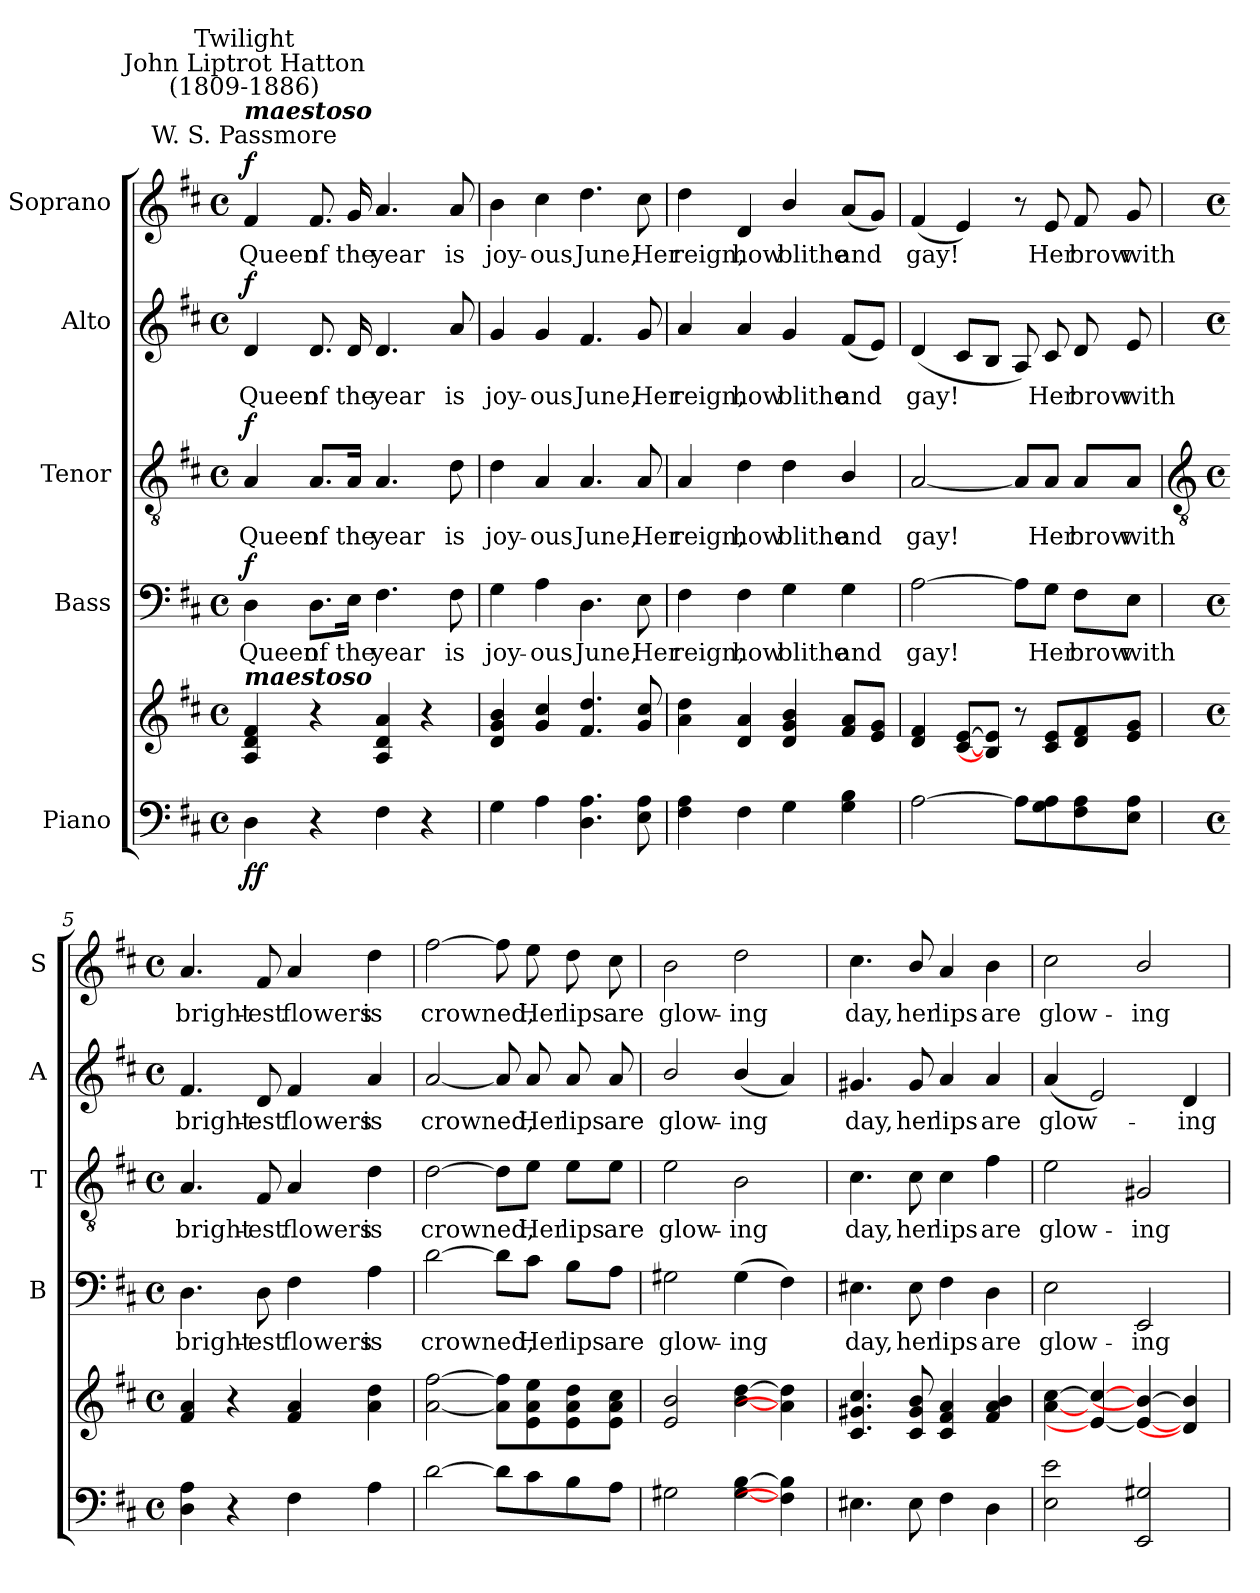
**kern	**kern	**dynam	**kern	**text	**dynam	**kern	**text	**dynam	**kern	**text	**dynam	**kern	**text	**dynam
*part5	*part5	*part5	*part4	*part4	*part4	*part3	*part3	*part3	*part2	*part2	*part2	*part1	*part1	*part1
*staff6	*staff5	*staff5/6	*staff4	*staff4	*staff4	*staff3	*staff3	*staff3	*staff2	*staff2	*staff2	*staff1	*staff1	*staff1
*I"Piano	*	*	*I"Bass	*	*	*I"Tenor	*	*	*I"Alto	*	*	*I"Soprano	*	*
*	*	*	*I'B	*	*	*I'T	*	*	*I'A	*	*	*I'S	*	*
*clefF4	*clefG2	*	*clefF4	*	*	*clefGv2	*	*	*clefG2	*	*	*clefG2	*	*
*k[f#c#]	*k[f#c#]	*	*k[f#c#]	*	*	*k[f#c#]	*	*	*k[f#c#]	*	*	*k[f#c#]	*	*
*D:	*D:	*	*D:	*	*	*D:	*	*	*D:	*	*	*D:	*	*
*M4/4	*M4/4	*	*M4/4	*	*	*M4/4	*	*	*M4/4	*	*	*M4/4	*	*
*met(c)	*met(c)	*	*met(c)	*	*	*met(c)	*	*	*met(c)	*	*	*met(c)	*	*
*MM84	*MM84	*	*MM84	*	*	*MM84	*	*	*MM84	*	*	*MM84	*	*
=1	=1	=1	=1	=1	=1	=1	=1	=1	=1	=1	=1	=1	=1	=1
!	!	!	!	!	!	!	!	!	!	!	!	!LO:TX:a:cj:t=W. S. Passmore	!	!
!	!	!	!	!	!	!	!	!	!	!	!	!LO:TX:a:Bi:t=maestoso	!	!
!	!	!	!	!	!	!	!	!	!	!	!	!LO:TX:a:cj:t=John Liptrot Hatton\n(1809-1886)	!	!
!	!	!	!	!	!	!	!	!	!	!	!	!LO:TX:a:cj:t=Twilight	!	!
!	!LO:TX:a:Bi:t=maestoso	!	!	!	!	!	!	!	!	!	!	!	!	!
!	!	!LO:DY:b=2	!	!LO:LY:b	!	!	!LO:LY:b	!	!	!LO:LY:b	!	!	!LO:LY:b	!
!	!	!LO:DY:n=1:b	!	!	!LO:DY:b	!	!	!LO:DY:b	!	!	!LO:DY:b	!	!	!LO:DY:b
4D\	4A 4d 4f#	f f	4D	Queen	f	4A	Queen	f	4d	Queen	f	4f#	Queen	f
!	!	!	!	!LO:LY:b	!	!	!LO:LY:b	!	!	!LO:LY:b	!	!	!LO:LY:b	!
4r	4r	.	8.D\L	of	.	8.A/L	of	.	8.d	of	.	8.f#	of	.
!	!	!	!	!LO:LY:b	!	!	!LO:LY:b	!	!	!LO:LY:b	!	!	!LO:LY:b	!
.	.	.	16E\Jk	the	.	16A/Jk	the	.	16d	the	.	16g	the	.
!	!	!	!	!LO:LY:b	!	!	!LO:LY:b	!	!	!LO:LY:b	!	!	!LO:LY:b	!
4F#	4A 4d 4a	.	4.F#	year	.	4.A	year	.	4.d	year	.	4.a	year	.
4r	4r	.	.	.	.	.	.	.	.	.	.	.	.	.
!	!	!	!	!LO:LY:b	!	!	!LO:LY:b	!	!	!LO:LY:b	!	!	!LO:LY:b	!
.	.	.	8F#	is	.	8d	is	.	8a	is	.	8a	is	.
=2	=2	=2	=2	=2	=2	=2	=2	=2	=2	=2	=2	=2	=2	=2
!	!	!	!	!LO:LY:b	!	!	!LO:LY:b	!	!	!LO:LY:b	!	!	!LO:LY:b	!
4G	4d 4g 4b	.	4G	joy-	.	4d	joy-	.	4g	joy-	.	4b	joy-	.
!	!	!	!	!LO:LY:b	!	!	!LO:LY:b	!	!	!LO:LY:b	!	!	!LO:LY:b	!
4A	4g 4cc#	.	4A	-ous	.	4A	-ous	.	4g	-ous	.	4cc#	-ous	.
!	!	!	!	!LO:LY:b	!	!	!LO:LY:b	!	!	!LO:LY:b	!	!	!LO:LY:b	!
4.D 4.A	4.f# 4.dd	.	4.D	June,	.	4.A	June,	.	4.f#	June,	.	4.dd	June,	.
!	!	!	!	!LO:LY:b	!	!	!LO:LY:b	!	!	!LO:LY:b	!	!	!LO:LY:b	!
8E 8A	8g 8cc#	.	8E	Her	.	8A	Her	.	8g	Her	.	8cc#	Her	.
=3	=3	=3	=3	=3	=3	=3	=3	=3	=3	=3	=3	=3	=3	=3
!	!	!	!	!LO:LY:b	!	!	!LO:LY:b	!	!	!LO:LY:b	!	!	!LO:LY:b	!
4F# 4A	4a 4dd	.	4F#	reign,	.	4A	reign,	.	4a	reign,	.	4dd	reign,	.
!	!	!	!	!LO:LY:b	!	!	!LO:LY:b	!	!	!LO:LY:b	!	!	!LO:LY:b	!
4F#	4d 4a	.	4F#	how	.	4d	how	.	4a	how	.	4d	how	.
!	!	!	!	!LO:LY:b	!	!	!LO:LY:b	!	!	!LO:LY:b	!	!	!LO:LY:b	!
4G	4d/ 4g/ 4b/	.	4G	blithe	.	4d	blithe	.	4g	blithe	.	4b/	blithe	.
!	!	!	!	!LO:LY:b	!	!	!LO:LY:b	!	!	!LO:LY:b	!	!	!LO:LY:b	!
4G 4B	8f# 8aL	.	4G	and	.	4B/	and	.	(<8f#L	and	.	(<8aL	and	.
.	8e 8gJ	.	.	.	.	.	.	.	8eJ)	.	.	8gJ)	.	.
=4	=4	=4	=4	=4	=4	=4	=4	=4	=4	=4	=4	=4	=4	=4
!	!	!	!	!LO:LY:b	!	!	!LO:LY:b	!	!	!LO:LY:b	!	!	!LO:LY:b	!
[2A	4d 4f#	.	[2A	gay!	.	[2A	gay!	.	(<4d	gay!	.	(<4f#	gay!	.
.	[8c# [8eL	.	.	.	.	.	.	.	8c#L	.	.	4e)	.	.
.	8B] 8e]J	.	.	.	.	.	.	.	8BJ	.	.	.	.	.
8AL]	8r	.	8A\L]	.	.	8A/L]	.	.	8A)	.	.	8r	.	.
!	!	!	!	!LO:LY:b	!	!	!LO:LY:b	!	!	!LO:LY:b	!	!	!LO:LY:b	!
8G 8A	8c# 8eL	.	8G\J	Her	.	8A/J	Her	.	8c#	Her	.	8e	Her	.
!	!	!	!	!LO:LY:b	!	!	!LO:LY:b	!	!	!LO:LY:b	!	!	!LO:LY:b	!
8F# 8A	8d 8f#	.	8F#\L	brow	.	8A/L	brow	.	8d	brow	.	8f#	brow	.
!	!	!	!	!LO:LY:b	!	!	!LO:LY:b	!	!	!LO:LY:b	!	!	!LO:LY:b	!
8E 8AJ	8e 8gJ	.	8E\J	with	.	8A/J	with	.	8e	with	.	8g	with	.
!!LO:LB:g=z
=5	=5	=5	=5	=5	=5	=5	=5	=5	=5	=5	=5	=5	=5	=5
*	*	*	*	*	*	*clefGv2	*	*	*	*	*	*	*	*
*M4/4	*M4/4	*	*M4/4	*	*	*M4/4	*	*	*M4/4	*	*	*M4/4	*	*
*met(c)	*met(c)	*	*met(c)	*	*	*met(c)	*	*	*met(c)	*	*	*met(c)	*	*
!	!	!	!	!LO:LY:b	!	!	!LO:LY:b	!	!	!LO:LY:b	!	!	!LO:LY:b	!
4D 4A	4f# 4a	.	4.D	bright-	.	4.A	bright-	.	4.f#	bright-	.	4.a	bright-	.
4r	4r	.	.	.	.	.	.	.	.	.	.	.	.	.
!	!	!	!	!LO:LY:b	!	!	!LO:LY:b	!	!	!LO:LY:b	!	!	!LO:LY:b	!
.	.	.	8D	-est	.	8F#	-est	.	8d	-est	.	8f#	-est	.
!	!	!	!	!LO:LY:b	!	!	!LO:LY:b	!	!	!LO:LY:b	!	!	!LO:LY:b	!
4F#	4f# 4a	.	4F#	flowers	.	4A	flowers	.	4f#	flowers	.	4a	flowers	.
!	!	!	!	!LO:LY:b	!	!	!LO:LY:b	!	!	!LO:LY:b	!	!	!LO:LY:b	!
4A	4a 4dd	.	4A	is	.	4d	is	.	4a	is	.	4dd	is	.
=6	=6	=6	=6	=6	=6	=6	=6	=6	=6	=6	=6	=6	=6	=6
!	!	!	!	!LO:LY:b	!	!	!LO:LY:b	!	!	!LO:LY:b	!	!	!LO:LY:b	!
[2d	[2a [2ff#	.	[2d	crowned,	.	[2d	crowned,	.	[2a	crowned,	.	[2ff#	crowned,	.
8dL]	8a] 8ff#]L	.	8d\L]	.	.	8d\L]	.	.	8a]	.	.	8ff#]	.	.
!	!	!	!	!LO:LY:b	!	!	!LO:LY:b	!	!	!LO:LY:b	!	!	!LO:LY:b	!
8c#	8e 8a 8ee	.	8c#\J	Her	.	8e\J	Her	.	8a	Her	.	8ee	Her	.
!	!	!	!	!LO:LY:b	!	!	!LO:LY:b	!	!	!LO:LY:b	!	!	!LO:LY:b	!
8B	8e 8a 8dd	.	8B\L	lips	.	8e\L	lips	.	8a	lips	.	8dd	lips	.
!	!	!	!	!LO:LY:b	!	!	!LO:LY:b	!	!	!LO:LY:b	!	!	!LO:LY:b	!
8AJ	8e 8a 8cc#J	.	8A\J	are	.	8e\J	are	.	8a	are	.	8cc#	are	.
=7	=7	=7	=7	=7	=7	=7	=7	=7	=7	=7	=7	=7	=7	=7
!	!	!	!	!LO:LY:b	!	!	!LO:LY:b	!	!	!LO:LY:b	!	!	!LO:LY:b	!
2G#X	2e 2b	.	2G#X	glow-	.	2e	glow-	.	2b/	glow-	.	2b	glow-	.
!	!	!	!	!LO:LY:b	!	!	!LO:LY:b	!	!	!LO:LY:b	!	!	!LO:LY:b	!
[4G# [4B	[4b [4dd	.	(>4G#	-ing	.	2B	-ing	.	(<4b/	-ing	.	2dd	-ing	.
4F#] 4B]	4a] 4dd]	.	4F#)	.	.	.	.	.	4a)	.	.	.	.	.
=8	=8	=8	=8	=8	=8	=8	=8	=8	=8	=8	=8	=8	=8	=8
!	!	!	!	!LO:LY:b	!	!	!LO:LY:b	!	!	!LO:LY:b	!	!	!LO:LY:b	!
4.E#X	4.c# 4.g#X 4.cc#	.	4.E#X	day,	.	4.c#	day,	.	4.g#X	day,	.	4.cc#	day,	.
!	!	!	!	!LO:LY:b	!	!	!LO:LY:b	!	!	!LO:LY:b	!	!	!LO:LY:b	!
8E#	8c#/ 8g#/ 8b/	.	8E#	her	.	8c#	her	.	8g#	her	.	8b/	her	.
!	!	!	!	!LO:LY:b	!	!	!LO:LY:b	!	!	!LO:LY:b	!	!	!LO:LY:b	!
4F#	4c# 4f# 4a	.	4F#	lips	.	4c#	lips	.	4a	lips	.	4a	lips	.
!	!	!	!	!LO:LY:b	!	!	!LO:LY:b	!	!	!LO:LY:b	!	!	!LO:LY:b	!
4D	4f# 4a 4b	.	4D	are	.	4f#	are	.	4a	are	.	4b	are	.
=9	=9	=9	=9	=9	=9	=9	=9	=9	=9	=9	=9	=9	=9	=9
!	!	!	!	!LO:LY:b	!	!	!LO:LY:b	!	!	!LO:LY:b	!	!	!LO:LY:b	!
2E 2e	[4a [4cc#	.	2E	glow-	.	2e	glow-	.	(<4a	glow-	.	2cc#	glow-	.
.	4e_ 4cc#_	.	.	.	.	.	.	.	2e)	.	.	.	.	.
!	!	!	!	!LO:LY:b	!	!	!LO:LY:b	!	!	!	!	!	!LO:LY:b	!
2EE 2G#X	4e/_ 4b/_	.	2EE	-ing	.	2G#X	-ing	.	.	.	.	2b/	-ing	.
!	!	!	!	!	!	!	!	!	!	!LO:LY:b	!	!	!	!
.	4d] 4b]	.	.	.	.	.	.	.	4d	ing	.	.	.	.
=	=	=	=	=	=	=	=	=	=	=	=	=	=	=
*-	*-	*-	*-	*-	*-	*-	*-	*-	*-	*-	*-	*-	*-	*-
